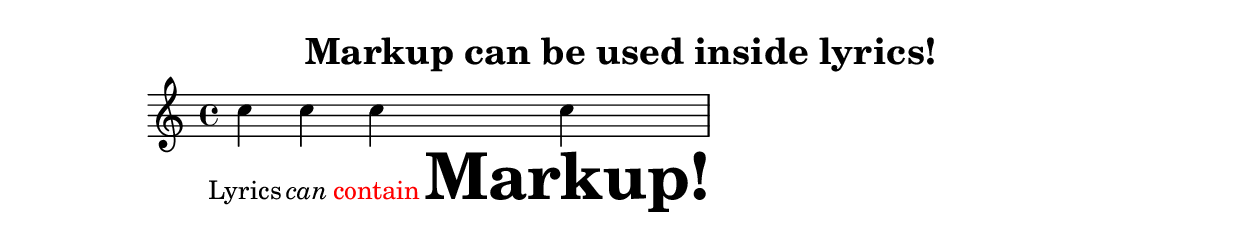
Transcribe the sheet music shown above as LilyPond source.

%% Do not edit this file; it is auto-generated from LSR http://lsr.dsi.unimi.it
%% This file is in the public domain.
%% Tags: editorial-and-educational-use, text, vocal-music
\version "2.11.35"

\header { texidoc = "
To format single lyrics syllables, you can simply use \\markup @{ ....
@} on these lyrics!
" }
% begin verbatim
% Tip taken from http://lists.gnu.org/archive/html/lilypond-user/2007-12/msg00215.html
\header {
  title = "Markup can be used inside lyrics!" 
}
% begin verbatim
melody = \relative c'' { c4 c c c  }
lyr = \lyricmode { 
  Lyrics \markup { \italic can } \markup {\with-color #red contain } 
  \markup {\fontsize #8 \bold "Markup!" } 
}

\context Staff << 
  \context Voice = "mel" << \melody >>
  \context Lyrics \lyricsto "mel" \lyr
>>

